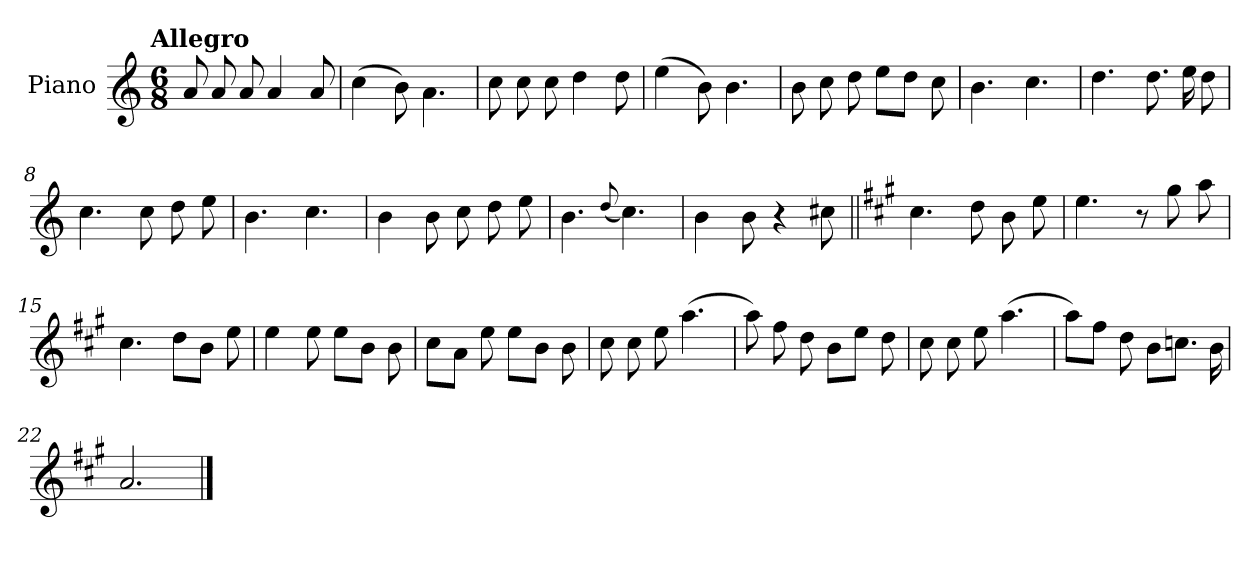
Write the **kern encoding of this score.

**kern
*part1
*staff1
*I"Piano
*I'Pno.
*clefG2
*k[]
!!LO:TX:omd:t=Allegro
*M6/8
*MM144
=1
8a/
8a/
8a/
4a/
8a/
=2
(>4cc\
8b\)
4.a\
=3
8cc\
8cc\
8cc\
4dd\
8dd\
=4
(>4ee\
8b\)
4.b\
=5
8b\
8cc\
8dd\
8ee\L
8dd\J
8cc\
!!LO:LB:g=z
=6
4.b\
4.cc\
=7
4.dd\
8.dd\
16ee\
8dd\
=8
4.cc\
8cc\
8dd\
8ee\
=9
4.b\
4.cc\
=10
4b\
8b\
8cc\
8dd\
8ee\
=11
4.b\
(<8qqdd/
4.cc\)
!!LO:LB:g=z
=12
4b\
8b\
4r
8cc#X\
=13||
*k[f#c#g#]
4.cc#\
8dd\
8b\
8ee\
=14
4.ee\
8r
8gg#\
8aa\
=15
4.cc#\
8dd\L
8b\J
8ee\
=16
4ee\
8ee\
8ee\L
8b\J
8b\
=17
8cc#\L
8a\J
8ee\
8ee\L
8b\J
8b\
!!LO:LB:g=z
=18
8cc#\
8cc#\
8ee\
(>4.aa\
=19
8aa\)
8ff#\
8dd\
8b\L
8ee\J
8dd\
=20
8cc#\
8cc#\
8ee\
(>4.aa\
=21
8aa\L)
8ff#\J
8dd\
8b\L
8.ccn\J
16b\
=22
2.a/
==
*-
